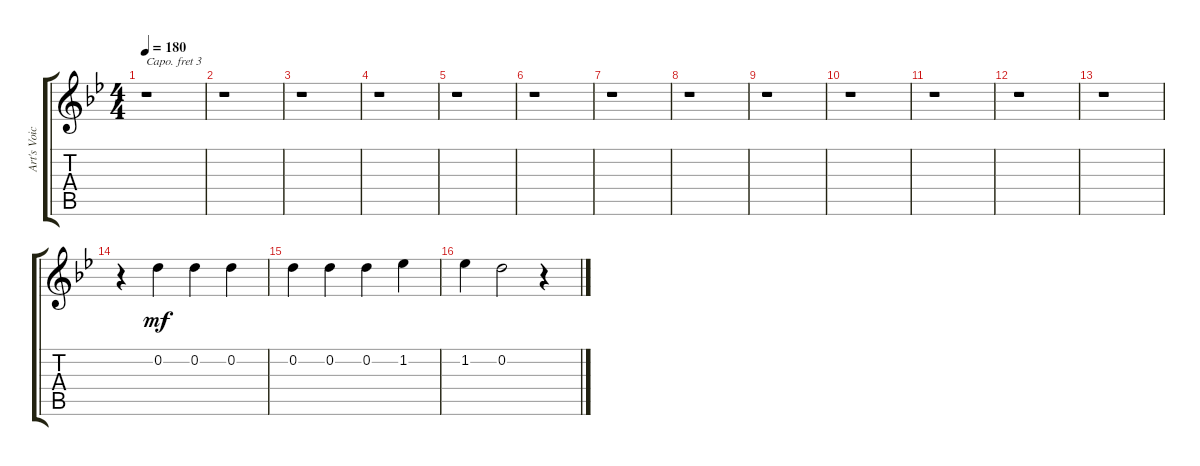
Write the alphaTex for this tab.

\track ("Art's Voice" "Art's Voic") {instrument electricguitarclean}
\staff {score tabs}
\capo 3
\tuning (E4 B3 G3 D3 A2 E2) {hide}
\ts (4 4)
\tempo 180
\clef g2
\ks bb
r.1{dy mf} |
r.1 |
r.1 |
r.1 |
r.1 |
r.1 |
r.1 |
r.1 |
r.1 |
r.1 |
r.1 |
r.1 |
r.1 |
r.4 0.2.4 0.2.4 0.2.4 |
0.2.4 0.2.4 0.2.4 1.2.4 |
1.2.4 0.2.2 r.4
